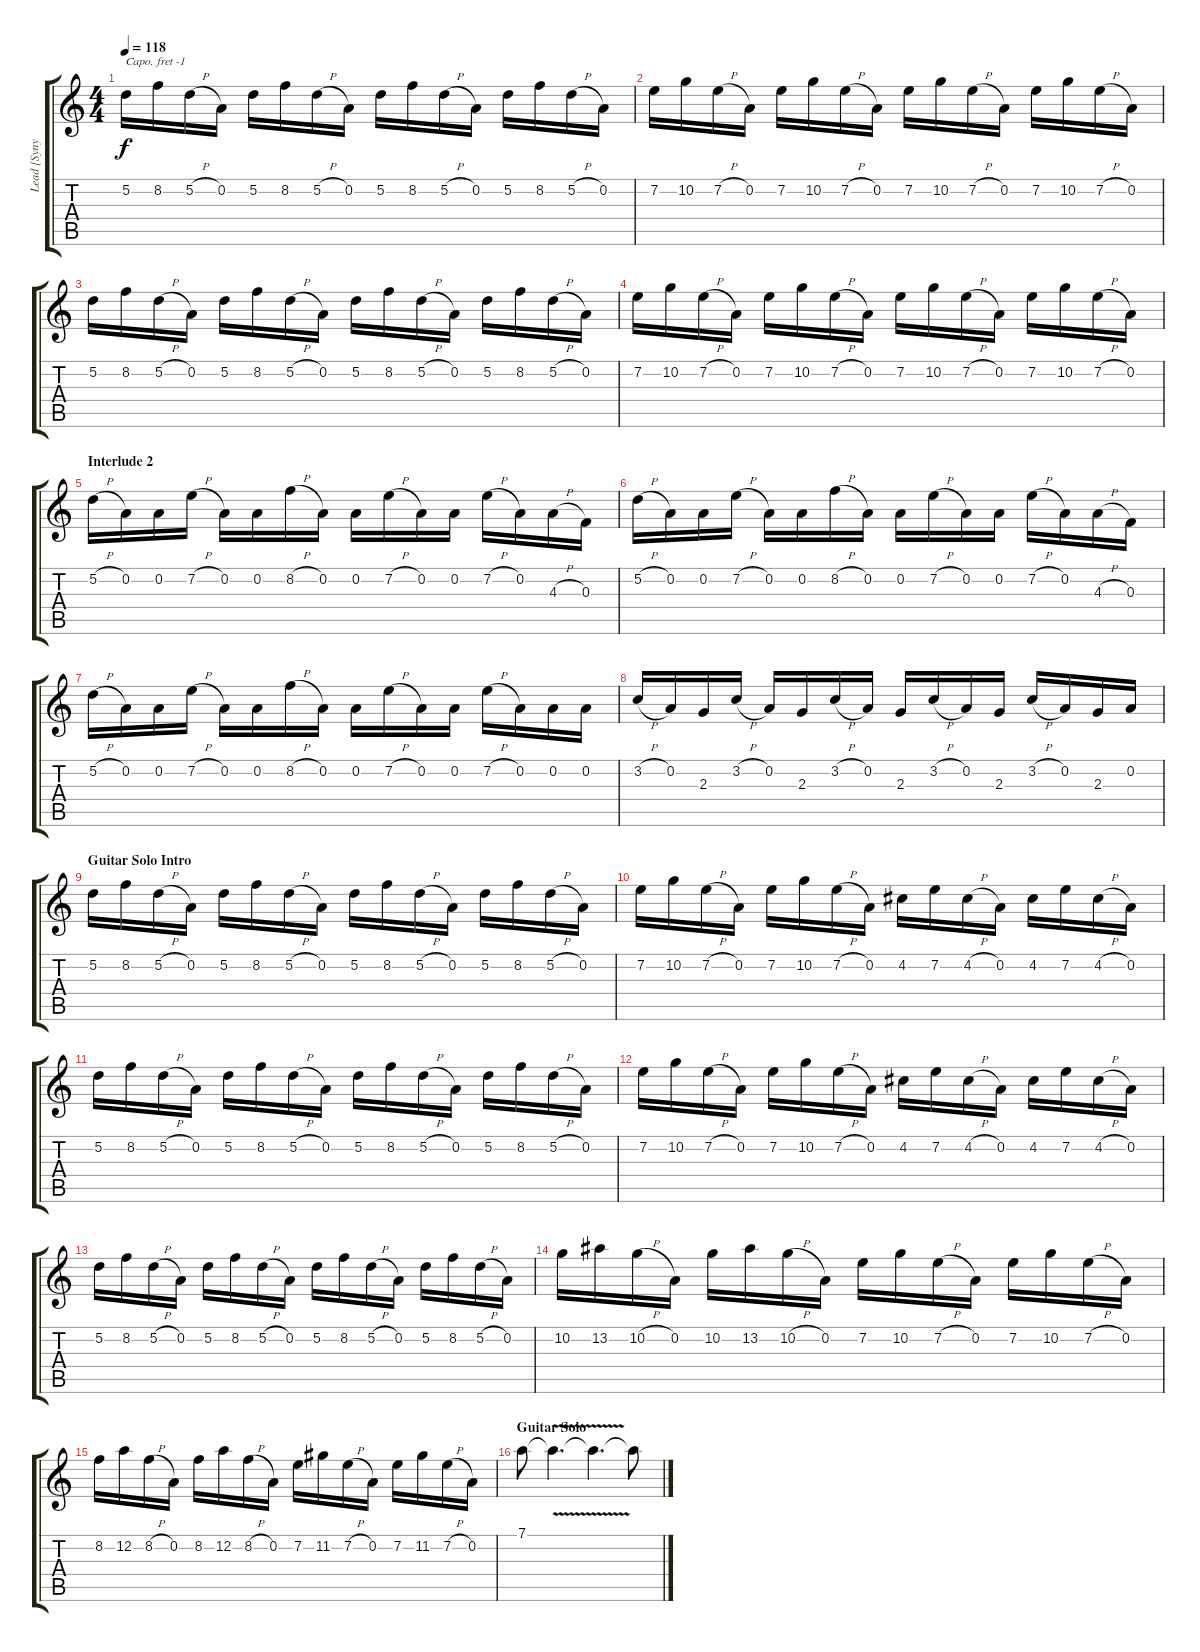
\track ("Lead [Synyster Gates]" "Lead [Syny") {instrument distortionguitar}
\staff {score tabs}
\capo -1
\tuning (Eb4 Bb3 Gb3 Db3 Ab2 Db2) {hide}
\ts (4 4)
\tempo 118
\clef g2
\ks c
5.2.16{dy f} 8.2.16 5.2{h}.16 0.2.16 5.2.16 8.2.16 5.2{h}.16 0.2.16 5.2.16 8.2.16 5.2{h}.16 0.2.16 5.2.16 8.2.16 5.2{h}.16 0.2.16 |
7.2.16 10.2.16 7.2{h}.16 0.2.16 7.2.16 10.2.16 7.2{h}.16 0.2.16 7.2.16 10.2.16 7.2{h}.16 0.2.16 7.2.16 10.2.16 7.2{h}.16 0.2.16 |
5.2.16 8.2.16 5.2{h}.16 0.2.16 5.2.16 8.2.16 5.2{h}.16 0.2.16 5.2.16 8.2.16 5.2{h}.16 0.2.16 5.2.16 8.2.16 5.2{h}.16 0.2.16 |
7.2.16 10.2.16 7.2{h}.16 0.2.16 7.2.16 10.2.16 7.2{h}.16 0.2.16 7.2.16 10.2.16 7.2{h}.16 0.2.16 7.2.16 10.2.16 7.2{h}.16 0.2.16 |
\section ("" "Interlude 2")
5.2{h}.16 0.2.16 0.2.16 7.2{h}.16 0.2.16 0.2.16 8.2{h}.16 0.2.16 0.2.16 7.2{h}.16 0.2.16 0.2.16 7.2{h}.16 0.2.16 4.3{h}.16 0.3.16 |
5.2{h}.16 0.2.16 0.2.16 7.2{h}.16 0.2.16 0.2.16 8.2{h}.16 0.2.16 0.2.16 7.2{h}.16 0.2.16 0.2.16 7.2{h}.16 0.2.16 4.3{h}.16 0.3.16 |
5.2{h}.16 0.2.16 0.2.16 7.2{h}.16 0.2.16 0.2.16 8.2{h}.16 0.2.16 0.2.16 7.2{h}.16 0.2.16 0.2.16 7.2{h}.16 0.2.16 0.2.16 0.2.16 |
3.2{h}.16 0.2.16 2.3.16 3.2{h}.16 0.2.16 2.3.16 3.2{h}.16 0.2.16 2.3.16 3.2{h}.16 0.2.16 2.3.16 3.2{h}.16 0.2.16 2.3.16 0.2.16 |
\section ("" "Guitar Solo Intro")
5.2.16 8.2.16 5.2{h}.16 0.2.16 5.2.16 8.2.16 5.2{h}.16 0.2.16 5.2.16 8.2.16 5.2{h}.16 0.2.16 5.2.16 8.2.16 5.2{h}.16 0.2.16 |
7.2.16 10.2.16 7.2{h}.16 0.2.16 7.2.16 10.2.16 7.2{h}.16 0.2.16 4.2.16 7.2.16 4.2{h}.16 0.2.16 4.2.16 7.2.16 4.2{h}.16 0.2.16 |
5.2.16 8.2.16 5.2{h}.16 0.2.16 5.2.16 8.2.16 5.2{h}.16 0.2.16 5.2.16 8.2.16 5.2{h}.16 0.2.16 5.2.16 8.2.16 5.2{h}.16 0.2.16 |
7.2.16 10.2.16 7.2{h}.16 0.2.16 7.2.16 10.2.16 7.2{h}.16 0.2.16 4.2.16 7.2.16 4.2{h}.16 0.2.16 4.2.16 7.2.16 4.2{h}.16 0.2.16 |
5.2.16 8.2.16 5.2{h}.16 0.2.16 5.2.16 8.2.16 5.2{h}.16 0.2.16 5.2.16 8.2.16 5.2{h}.16 0.2.16 5.2.16 8.2.16 5.2{h}.16 0.2.16 |
10.2.16 13.2.16 10.2{h}.16 0.2.16 10.2.16 13.2.16 10.2{h}.16 0.2.16 7.2.16 10.2.16 7.2{h}.16 0.2.16 7.2.16 10.2.16 7.2{h}.16 0.2.16 |
8.2.16 12.2.16 8.2{h}.16 0.2.16 8.2.16 12.2.16 8.2{h}.16 0.2.16 7.2.16 11.2.16 7.2{h}.16 0.2.16 7.2.16 11.2.16 7.2{h}.16 0.2.16 |
\section ("" "Guitar Solo")
7.1.8 7.1{v t}.4{d} 7.1{t}.4{d} 7.1{t}.8
